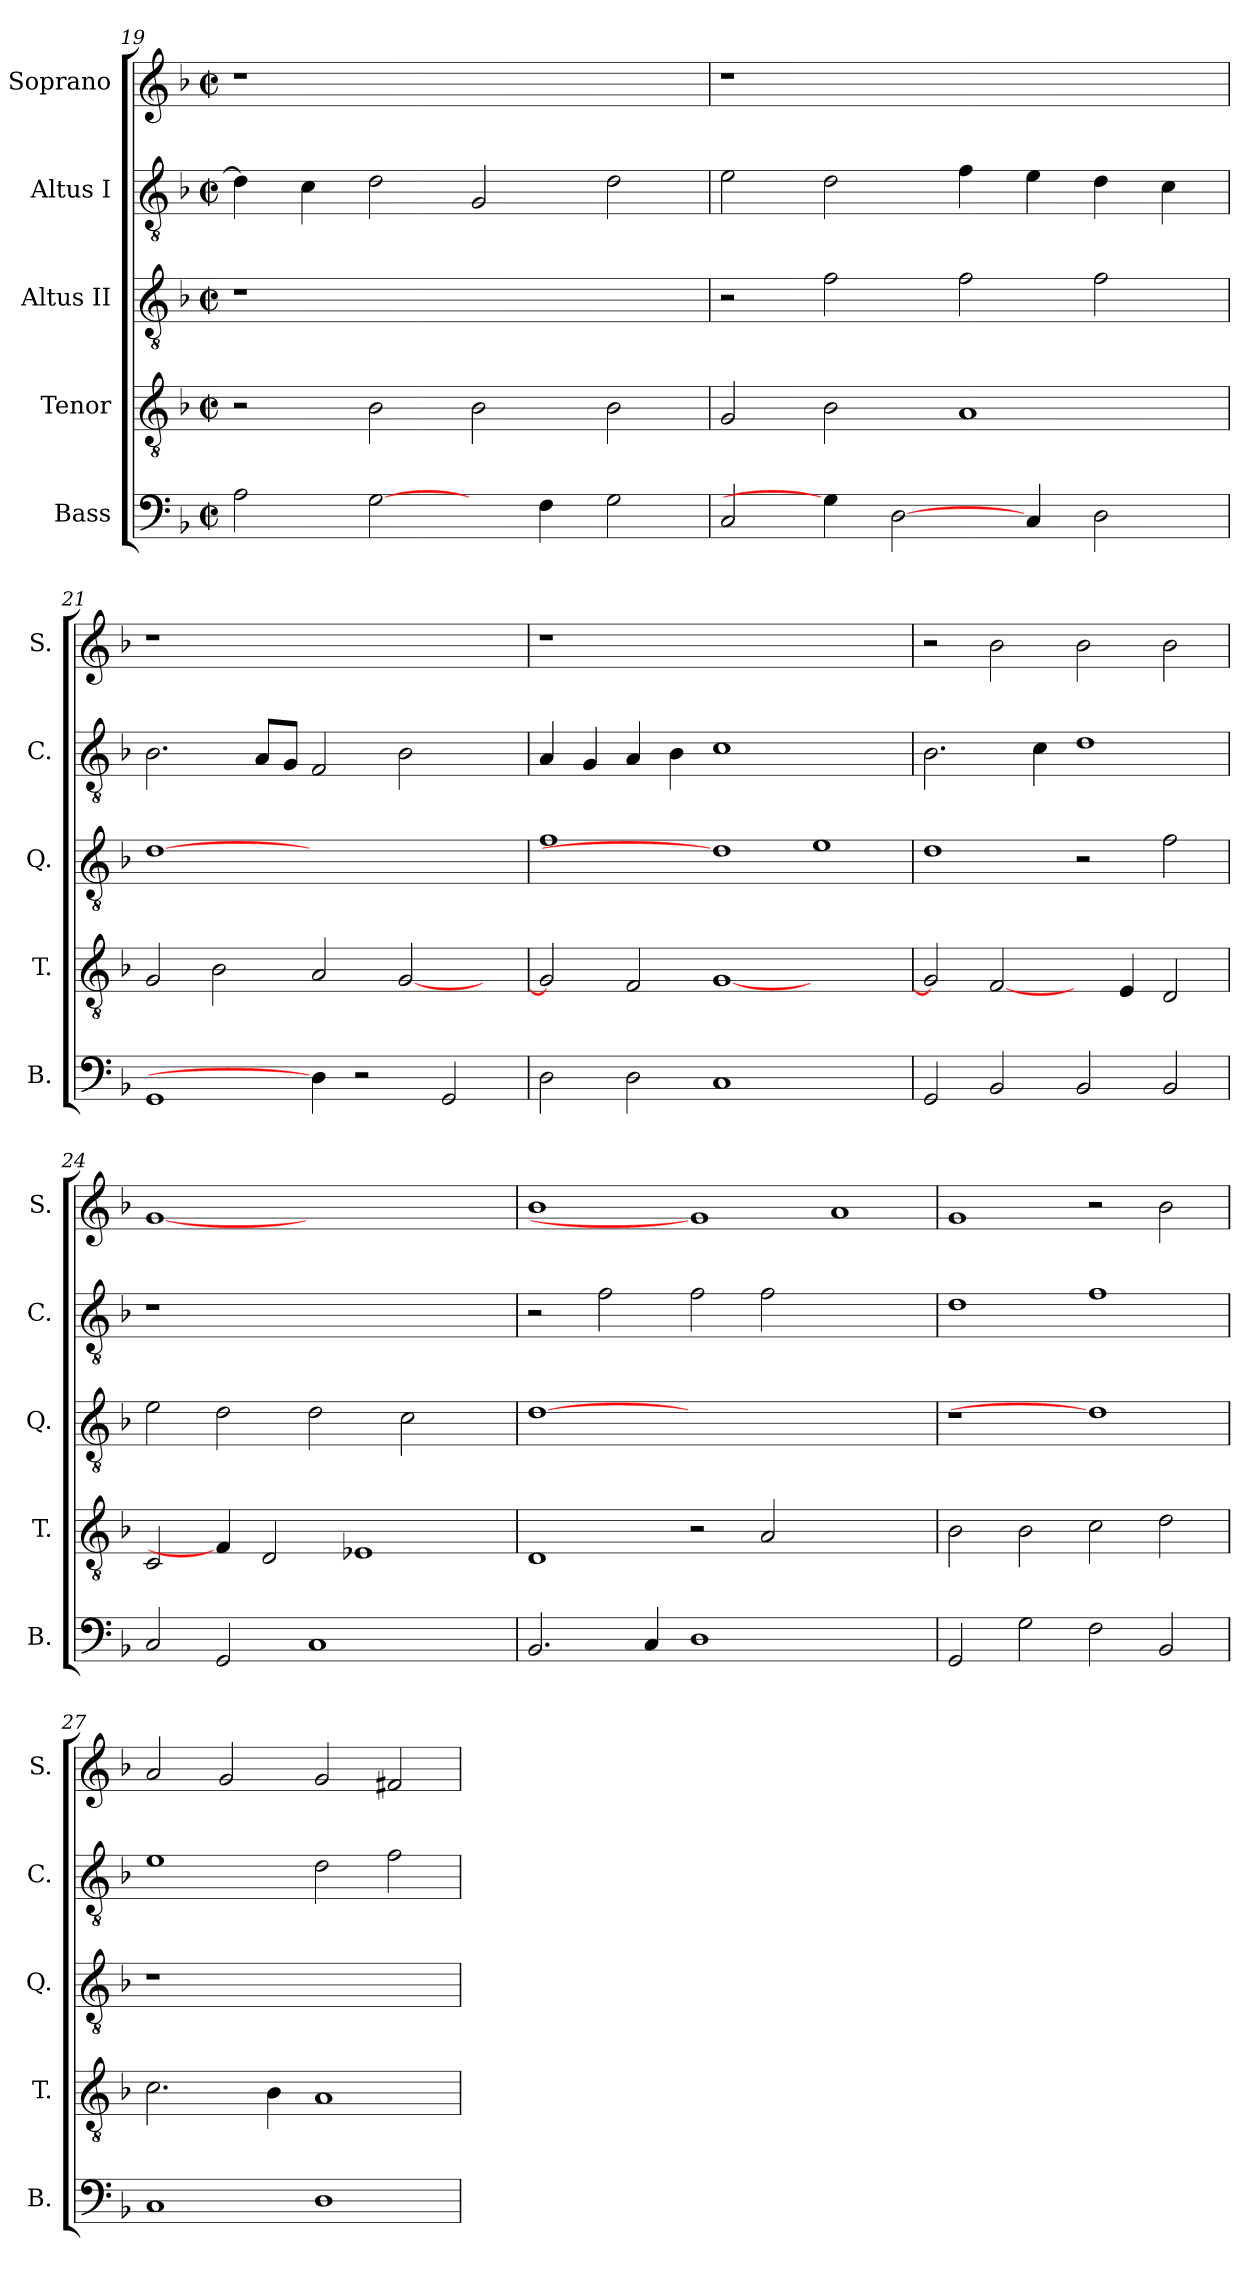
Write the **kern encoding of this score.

**kern	**kern	**kern	**kern	**kern
*part5	*part4	*part3	*part2	*part1
*staff5	*staff4	*staff3	*staff2	*staff1
*I"Bass	*I"Tenor	*I"Altus II	*I"Altus I	*I"Soprano
*I'B.	*I'T.	*I'Q.	*I'C.	*I'S.
*clefF4	*clefGv2	*clefGv2	*clefGv2	*clefG2
*	*ITrd7c12	*ITrd7c12	*ITrd7c12	*
*k[b-]	*k[b-]	*k[b-]	*k[b-]	*k[b-]
*F:	*F:	*F:	*F:	*F:
*M2/2	*M2/2	*M2/2	*M2/2	*M2/2
*met(c|)	*met(c|)	*met(c|)	*met(c|)	*met(c|)
=19	=19	=19	=19	=19
!	!	!LO:N:vis=1	!	!LO:N:vis=1
2Ai\	2r	1r	4Di\]	1r
.	.	.	4Ci\	.
[2Gi\	2BB-i\	.	2Di\	.
4ryy	2BB-i\	1ryy	2GGi/	1ryy
4Fi\	.	.	.	.
2Gi\	2BB-i\	.	2Di\	.
!!LO:PB:g=z
=20	=20	=20	=20	=20
!	!	!	!	!LO:N:vis=1
2Ci/	2GGi/	2r	2Ei\	1r
4Gi\]	2BB-i\	2Fi\	2Di\	.
[2Di\	.	.	.	.
.	1AAi	2Fi\	4Fi\	1ryy
4Ci/	.	.	4Ei\	.
2Di\	.	2Fi\	4Di\	.
.	.	.	4Ci\	.
=21	=21	=21	=21	=21
!	!	!	!	!LO:N:vis=1
1GGi	2GGi/	[1Di	2.BB-i\	1r
.	2BB-i\	.	.	.
.	.	.	8AAi/L	.
.	.	.	8GGi/J	.
4Di\]	2AAi/	1ryy	2FFi/	1ryy
2r	.	.	.	.
.	[<2GGi/	.	2BB-i\	.
2GGi/	.	.	.	.
.	4ryy	4ryy	4ryy	4ryy
=22	=22	=22	=22	=22
!	!	!	!	!LO:N:vis=1
2Di\	2GGi/]	1Fi	4AAi/	1r
.	.	.	4GGi/	.
2Di\	2FFi/	.	4AAi/	.
.	.	.	4BB-i\	.
1Ci	[<1GGi	1Di]	1Ci	0ryy
1ryy	1ryy	1Ei	1ryy	.
=23	=23	=23	=23	=23
2GGi/	2GGi/]	1Di	2.BB-i\	2r
2BB-i/	[2FFi/	.	.	2b-i\
.	.	.	4Ci\	.
2BB-i/	4ryy	2r	1Di	2b-i\
.	4EEi/	.	.	.
2BB-i/	2DDi/	2Fi\	.	2b-i\
=24	=24	=24	=24	=24
!	!	!	!LO:N:vis=1	!
2Ci/	2CCi/	2Ei\	1r	[1gi
2GGi/	4FFi/]	2Di\	.	.
.	2DDi/	.	.	.
1Ci	.	2Di\	1ryy	1ryy
.	1EE-Xi	.	.	.
.	.	2Ci\	.	.
4ryy	.	4ryy	4ryy	4ryy
!!LO:LB:g=z
=25	=25	=25	=25	=25
2.BB-i/	1DDi	[1Di	2r	1b-i
.	.	.	2Fi\	.
4Ci/	.	.	.	.
1Di	2r	0ryy	2Fi\	1gi]
.	2AAi/	.	2Fi\	.
1ryy	1ryy	.	1ryy	1ai
=26	=26	=26	=26	=26
!	!	!LO:N:vis=1	!	!
2GGi/	2BB-i\	1r	1Di	1gi
2Gi\	2BB-i\	.	.	.
2Fi\	2Ci\	1Di]	1Fi	2r
2BB-i/	2Di\	.	.	2b-i\
=27	=27	=27	=27	=27
!	!	!LO:N:vis=1	!	!
1Ci	2.Ci\	1r	1Ei	2ai/
.	.	.	.	2gi/
.	4BB-i\	.	.	.
1Di	1AAi	1ryy	2Di\	2gi/
.	.	.	2Fi\	2f#Xi/
=	=	=	=	=
*-	*-	*-	*-	*-
